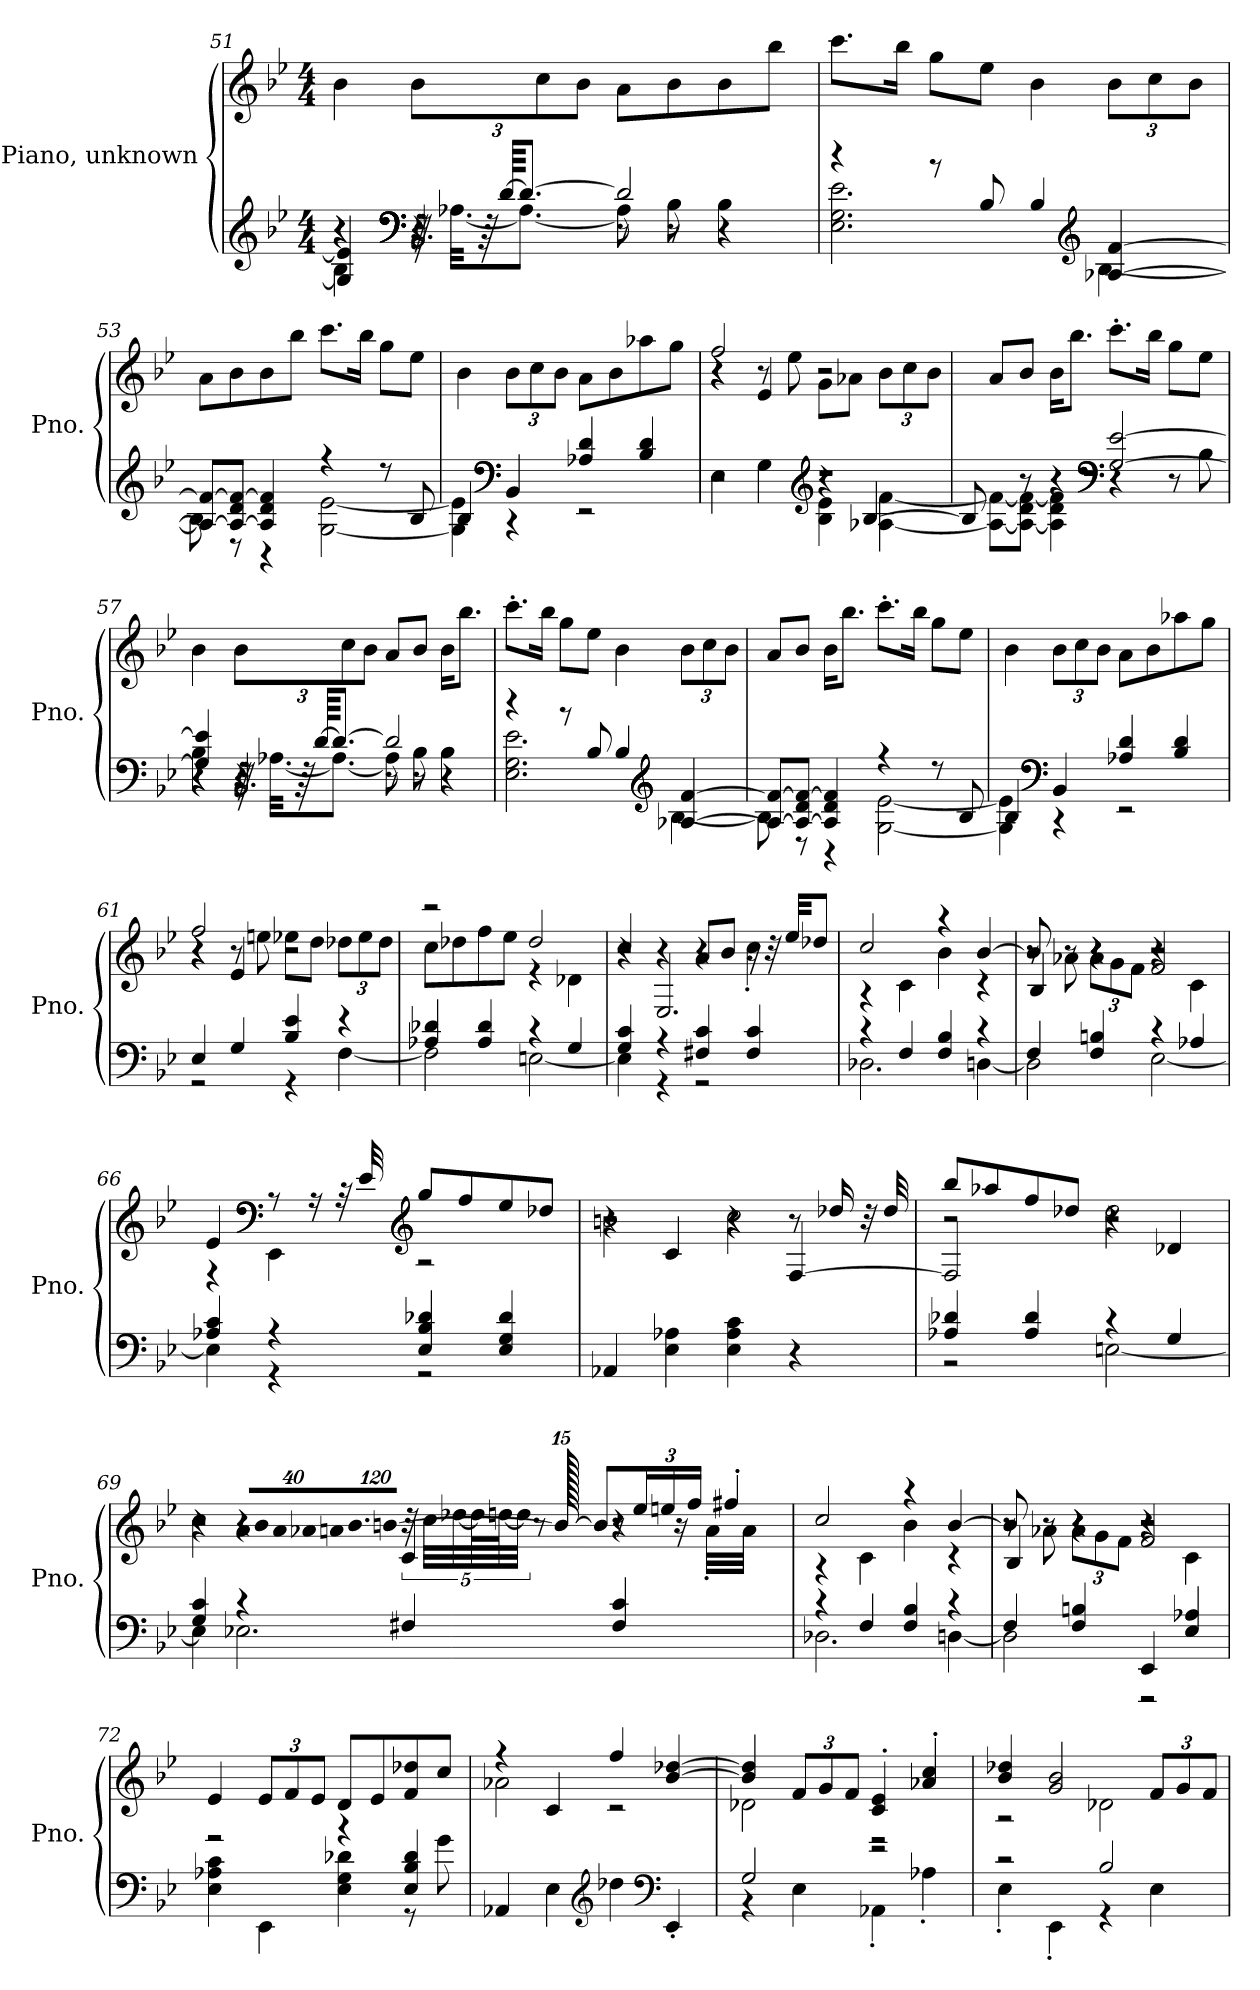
**kern	**kern
*part1	*part1
*staff2	*staff1
*I"Piano, unknown	*
*I'Pno.	*
!!LO:LB:g=z
*clefG2	*clefG2
*k[b-e-]	*k[b-e-]
*M4/4	*M4/4
=51	=51
*^	*
*	*^	*
*	*	*^	*
4r	4B-\	4G/] 4e-/]	4r	4b-\
*clefF4	*	*	*	*
*	*	*	*	*Xbrackettup
32r	4r	2.BB-/	64r	12b-\L
.	.	.	[32.A-X\KKL	.
64r	.	.	.	.
[64d/KKKL	.	.	.	.
8.d/J_	.	.	8.A-\J_	.
.	.	.	.	12cc\
.	.	.	.	12b-\J
2d/]	8r	.	8A-\]	8a\L
.	8B-\	.	8r	8b-\
.	4B-\	.	4r	8b-\
.	.	.	.	8bb-\J
*	*v	*v	*v	*
=52	=52	=52
4r	2.E-\ 2.G\ 2.e-\	8.ccc\L
.	.	16bb-\Jk
8r	.	8gg\L
8B-/	.	8ee-\J
4B-/	.	4b-\
*clefG2	*	*
[4A-X/ [4f/	[4B-\	12b-\L
.	.	12cc\
.	.	12b-\J
=53	=53	=53
8A-/_ 8f/_L	8B-\]	8a\L
8A-/_ 8d/ 8f/_J	8r	8b-\
4A-/] 4d/ 4f/]	4r	8b-\
.	.	8bb-\J
4r	[2G\ [2e-\	8.ccc\L
.	.	16bb-\Jk
8r	.	8gg\L
8B-/	.	8ee-\J
!!LO:LB:g=z
=54	=54	=54
4B-/	4G\] 4e-\]	4b-\
*clefF4	*	*
4BB-/	4r	12b-\L
.	.	12cc\
.	.	12b-\J
4A-X/ 4d/	2r	8a\L
.	.	8b-\
4B-/ 4d/	.	8aa-X\
.	.	8gg\J
=55	=55	=55
*	*^	*^
*	*	*	*	*^
1r	4E-\	2r	2ff/	4r	4r
.	4G\	.	.	8r	4e-/
.	.	.	.	8ee-\	.
*clefG2	*	*	*	*	*
.	4B-\ 4e-\	4r	2r	8g\L	2r
.	.	.	.	8a-X\J	.
.	[4A-X\ [4f\	[4B-/	.	12b-\L	.
.	.	.	.	12cc\	.
.	.	.	.	12b-\J	.
*	*	*	*v	*v	*v
=56	=56	=56	=56
1r	8A-\_ 8f\_L	8B-/]	8a/L
.	8A-\_ 8d\ 8f\_J	8r	8b-/J
.	4A-\] 4d\ 4f\]	4r	16b-\KL
.	.	.	8.bb-\J
*clefF4	*	*	*
.	4r	[2G/ [2e-/	8.ccc'\L
.	.	.	16bb-\Jk
.	8r	.	8gg\L
.	8B-\	.	8ee-\J
!!LO:LB:g=z
=57	=57	=57	=57
*	*	*^	*
4r	4B-\	4G/] 4e-/]	4r	4b-\
32r	4r	2.BB-/	64r	12b-\L
.	.	.	[32.A-X\KKL	.
64r	.	.	.	.
[64d/KKKL	.	.	.	.
8.d/J_	.	.	8.A-\J_	.
.	.	.	.	12cc\
.	.	.	.	12b-\J
2d/]	8r	.	8A-\]	8a/L
.	8B-\	.	8r	8b-/J
.	4B-\	.	4r	16b-\KL
.	.	.	.	8.bb-\J
*	*v	*v	*v	*
=58	=58	=58
4r	2.E-\ 2.G\ 2.e-\	8.ccc'\L
.	.	16bb-\Jk
8r	.	8gg\L
8B-/	.	8ee-\J
4B-/	.	4b-\
*clefG2	*	*
[4A-X/ [4f/	[4B-\	12b-\L
.	.	12cc\
.	.	12b-\J
=59	=59	=59
8A-/_ 8f/_L	8B-\]	8a/L
8A-/_ 8d/ 8f/_J	8r	8b-/J
4A-/] 4d/ 4f/]	4r	16b-\KL
.	.	8.bb-\J
4r	[2G\ [2e-\	8.ccc'\L
.	.	16bb-\Jk
8r	.	8gg\L
8B-/	.	8ee-\J
!!LO:LB:g=z
=60	=60	=60
4B-/	4G\] 4e-\]	4b-\
*clefF4	*	*
4BB-/	4r	12b-\L
.	.	12cc\
.	.	12b-\J
4A-X/ 4d/	2r	8a\L
.	.	8b-\
4B-/ 4d/	.	8aa-X\
.	.	8gg\J
=61	=61	=61
*	*	*^
*	*	*	*^
4E-/	2r	2ff/	4r	4r
4G/	.	.	8r	4e-/
.	.	.	8een\	.
4B-/ 4e-/	4r	2r	8ee-X\L	2r
.	.	.	8dd\J	.
4r	[4F\	.	12dd-X\L	.
.	.	.	12ee-\	.
.	.	.	12dd-\J	.
*	*	*	*v	*v
=62	=62	=62	=62
4A-X/ 4d-X/	2F\]	2r	8cc\L
.	.	.	8dd-X\
4A-/ 4d-/	.	.	8ff\
.	.	.	8ee-\J
4r	[2En\	2dd-/	4r
4G/	.	.	4d-X\
=63	=63	=63	=63
*	*	*	*^
4G/ 4c/	4E\]	4cc/	2r	4r
4r	4r	4r	.	2.E-/
4F#X/ 4c/	2r	8a/L	4r	.
.	.	8b-/J	.	.
4F#/ 4c/	.	16r	4cc'\	.
.	.	32r	.	.
.	.	32ee-/KKL	.	.
.	.	8dd-X/J	.	.
*	*	*	*v	*v
!!LO:PB:g=z
=64	=64	=64	=64
4r	2.D-X\	2cc/	4r
4F/	.	.	4c\
4F/ 4B-/	.	4r	4b-\
4r	[4Dn\	[4b-/	4r
=65	=65	=65	=65
*	*	*	*^
4F/	2D\]	8b-/]	8r	4B-/
.	.	8r	8a-X\	.
4F/ 4Bn/	.	4r	12a-\L	4r
.	.	.	12g\	.
.	.	.	12f\J	.
4r	[2E-\	2f/	4r	2r
4A-X/	.	.	4c\	.
*	*	*	*v	*v
=66	=66	=66	=66
4A-X/ 4c/	4E-\]	4e-/	4r
*	*	*clefF4	*
4r	4r	8r	4EE-\
.	.	16r	.
.	.	32r	.
.	.	32e-/	.
*	*	*clefG2	*
4E-/ 4B-/ 4d-X/	2r	8gg/L	2r
.	.	8ff/	.
4E-/ 4G/ 4d-/	.	8ee-/	.
.	.	8dd-X/J	.
*v	*v	*	*
=67	=67	=67
*	*	*^
4AA-X/	4r	2bn\	2r
4E-\ 4A-X\	4c/	.	.
4E-\ 4A-\ 4c\	4r	2cc\	4r
4r	8r	.	[4F/
.	16dd-X/	.	.
.	32r	.	.
.	32dd-/	.	.
!!LO:LB:g=z	!!	!!
=68	=68	=68	=68
*^	*	*	*
4A-X/ 4d-X/	2r	8bb-/L	2r	2F/]
.	.	8aa-X/	.	.
4A-/ 4d-/	.	8ff/	.	.
.	.	8dd-X/J	.	.
4r	[2En\	4r	2dd-\	2r
4G/	.	4d-X/	.	.
=69	=69	=69	=69	=69
4G/ 4c/	4E\]	4r	4cc\	2r
!	!	!LO:N:vis=32	!	!
4r	2.E-X\	640%23a/LLL	4r	.
!	!	!LO:N:vis=32	!	!
.	.	640%23b-/	.	.
!	!	!LO:N:vis=32	!	!
.	.	640%23a/	.	.
!	!	!LO:N:vis=32	!	!
.	.	640%23a-X/	.	.
!	!	!LO:N:vis=32	!	!
.	.	640%23an/	.	.
!	!	!LO:N:vis=32.	!	!
.	.	1920%103b-/	.	.
.	.	[60bn/JJJ	.	.
*	*	*	*brackettup	*
4F#X/	.	960b/_	40r	4c/
.	.	8b/L]	.	.
.	.	.	40cc\LLL	.
.	.	.	[40dd-X\	.
.	.	.	80dd-\L]	.
.	.	.	[80ddn\J	.
.	.	.	40dd\JJJ]	.
.	.	.	8r	.
*	*	*Xbrackettup	*	*
.	.	24ee-/L	.	.
.	.	24een/	.	.
.	.	24ff/JJ	.	.
4F#/ 4c/	.	.	8r	4r
.	.	4ff#X'/	.	.
.	.	.	16r	.
.	.	.	32a'\LLL	.
.	.	.	32a\JJJ	.
960ryy	960ryy	.	960ryy	960ryy
*	*	*	*v	*v
=70	=70	=70	=70
4r	2.D-X\	2cc/	4r
4F/	.	.	4c\
4F/ 4B-/	.	4r	4b-\
4r	[4Dn\	[4b-/	4r
!!LO:LB:g=z
=71	=71	=71	=71
*	*	*	*^
4F/	2D\]	8b-/]	8r	4B-/
.	.	8r	8a-X\	.
4F/ 4Bn/	.	4r	12a-\L	4r
.	.	.	12g\	.
.	.	.	12f\J	.
4EE-/	2r	2f/	4r	2r
4E-/ 4A-X/	.	.	4c\	.
*	*	*v	*v	*v
=72	=72	=72
2r	4E-\ 4A-X\ 4c\	4e-/
.	4EE-\	12e-/L
.	.	12f/
.	.	12e-/J
4r	4E-\ 4G\ 4d-X\	8d/L
.	.	8e-/
4E-/ 4B-/ 4d-/	8r	8f/ 8dd-X/
.	8g\	8cc/J
*v	*v	*
=73	=73
*	*^
4AA-X/	4r	2a-X\
4E-\	4c/	.
*clefG2	*	*
4dd-X\	4ff/	2r
*clefF4	*	*
4EE-'/	[4b-/ [4dd-X/	.
=74	=74	=74
*^	*	*
2G/	4r	4b-/] 4dd-/]	2d-X\
.	4E-\	12f/L	.
.	.	12g/	.
.	.	12f/J	.
2r	4AA-X'\	4c/' 4e-/'	2r
.	4A-X'\	4a-X/' 4cc/'	.
=75	=75	=75	=75
2r	4E-'\	4b-/ 4dd-X/	2r
.	4EE-'\	2g/ 2b-/	.
2B-/	4r	.	2d-X\
.	4E-\	12f/L	.
.	.	12g/	.
.	.	12f/J	.
*v	*v	*	*
*	*v	*v
=	=
*-	*-
